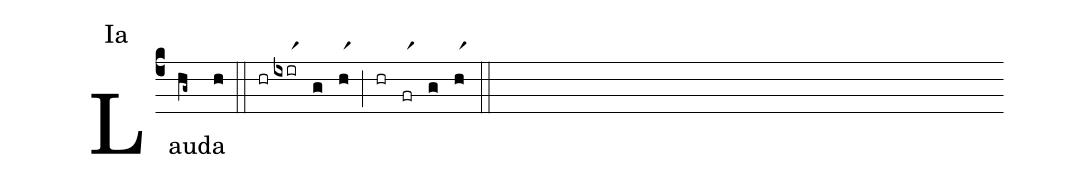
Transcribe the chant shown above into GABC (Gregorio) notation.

annotation: Ia;
%%
(c4) Lau(hg~)da(h) (::) (hr)(ixirr1)(g)(hr1)(;)(hr)(frr1)(g)(hr1)(::)
